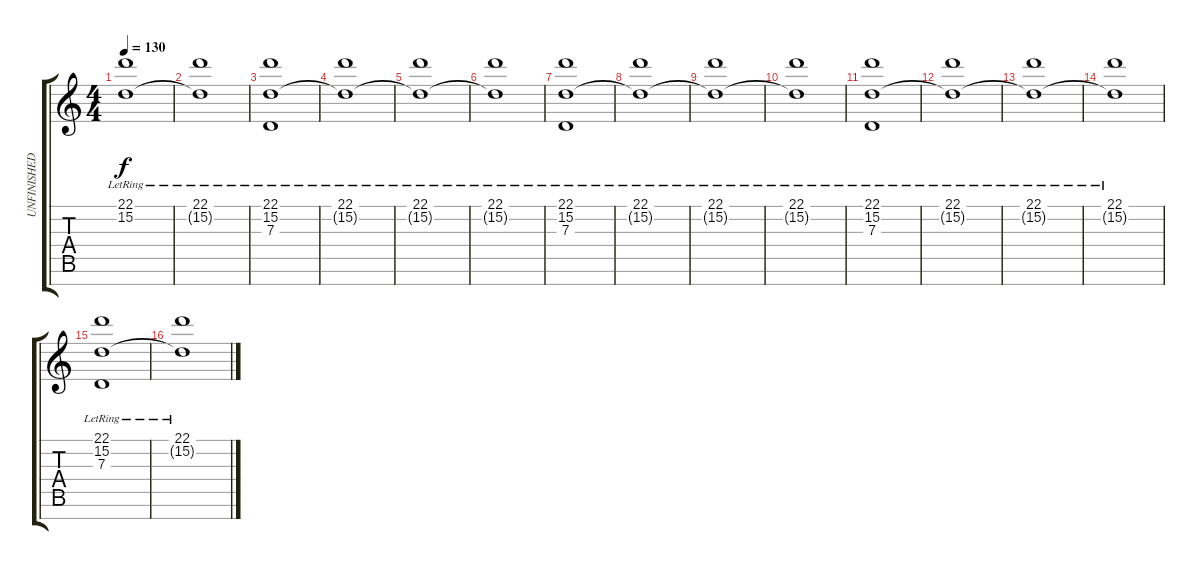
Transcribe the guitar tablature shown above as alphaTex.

\track ("UNFINISHED" "UNFINISHED") {instrument choiraahs}
\staff {score tabs}
\tuning (E4 B3 G3 D3 A2 E2 B1) {hide}
\ts (4 4)
\tempo 130
\clef g2
\ks c
(22.1{lr} 15.2{t}).1{dy f} |
(22.1{lr} 15.2{t}).1 |
(22.1{lr} 15.2{lr} 7.3{lr}).1 |
(22.1{lr} 15.2{t}).1 |
(22.1{lr} 15.2{t}).1 |
(22.1{lr} 15.2{t}).1 |
(22.1{lr} 15.2{lr} 7.3{lr}).1 |
(22.1{lr} 15.2{t}).1 |
(22.1{lr} 15.2{t}).1 |
(22.1{lr} 15.2{t}).1 |
(22.1{lr} 15.2{lr} 7.3{lr}).1 |
(22.1{lr} 15.2{t}).1 |
(22.1{lr} 15.2{t}).1 |
(22.1{lr} 15.2{t}).1 |
(22.1{lr} 15.2{lr} 7.3{lr}).1 |
(22.1{lr} 15.2{t}).1
